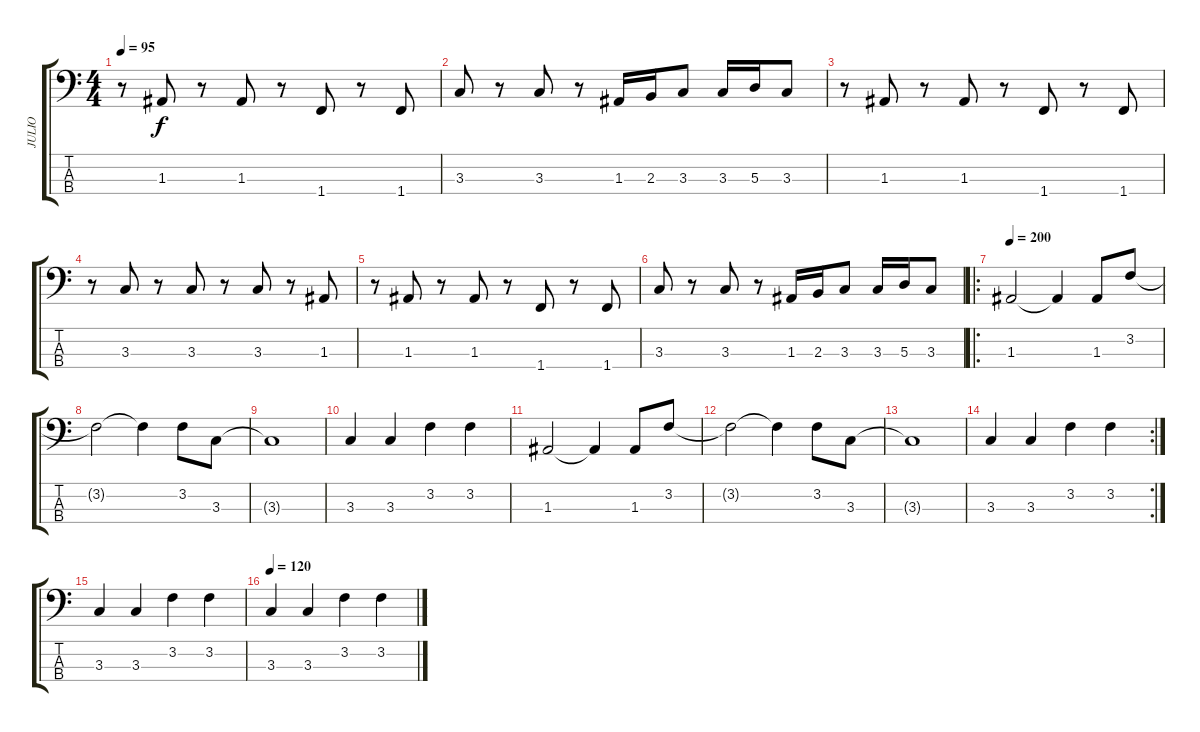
\track ("JULIO" "JULIO") {instrument electricbasspick}
\staff {score tabs}
\tuning (G2 D2 A1 E1) {hide}
\ts (4 4)
\tempo 95
\clef f4
\ks c
r.8{dy f} 1.3.8 r.8 1.3.8 r.8 1.4.8 r.8 1.4.8 |
3.3.8 r.8 3.3.8 r.8 1.3.16 2.3.16 3.3.8 3.3.16 5.3.16 3.3.8 |
r.8 1.3.8 r.8 1.3.8 r.8 1.4.8 r.8 1.4.8 |
r.8 3.3.8 r.8 3.3.8 r.8 3.3.8 r.8 1.3.8 |
r.8 1.3.8 r.8 1.3.8 r.8 1.4.8 r.8 1.4.8 |
3.3.8 r.8 3.3.8 r.8 1.3.16 2.3.16 3.3.8 3.3.16 5.3.16 3.3.8 |
\ro
\tempo 200
1.3.2 1.3{t}.4 1.3.8 3.2.8 |
3.2{t}.2 3.2{t}.4 3.2.8 3.3.8 |
3.3{t}.1 |
3.3.4 3.3.4 3.2.4 3.2.4 |
1.3.2 1.3{t}.4 1.3.8 3.2.8 |
3.2{t}.2 3.2{t}.4 3.2.8 3.3.8 |
3.3{t}.1 |
\rc 2
3.3.4 3.3.4 3.2.4 3.2.4 |
3.3.4 3.3.4 3.2.4 3.2.4 |
\tempo 120
3.3.4 3.3.4 3.2.4 3.2.4
